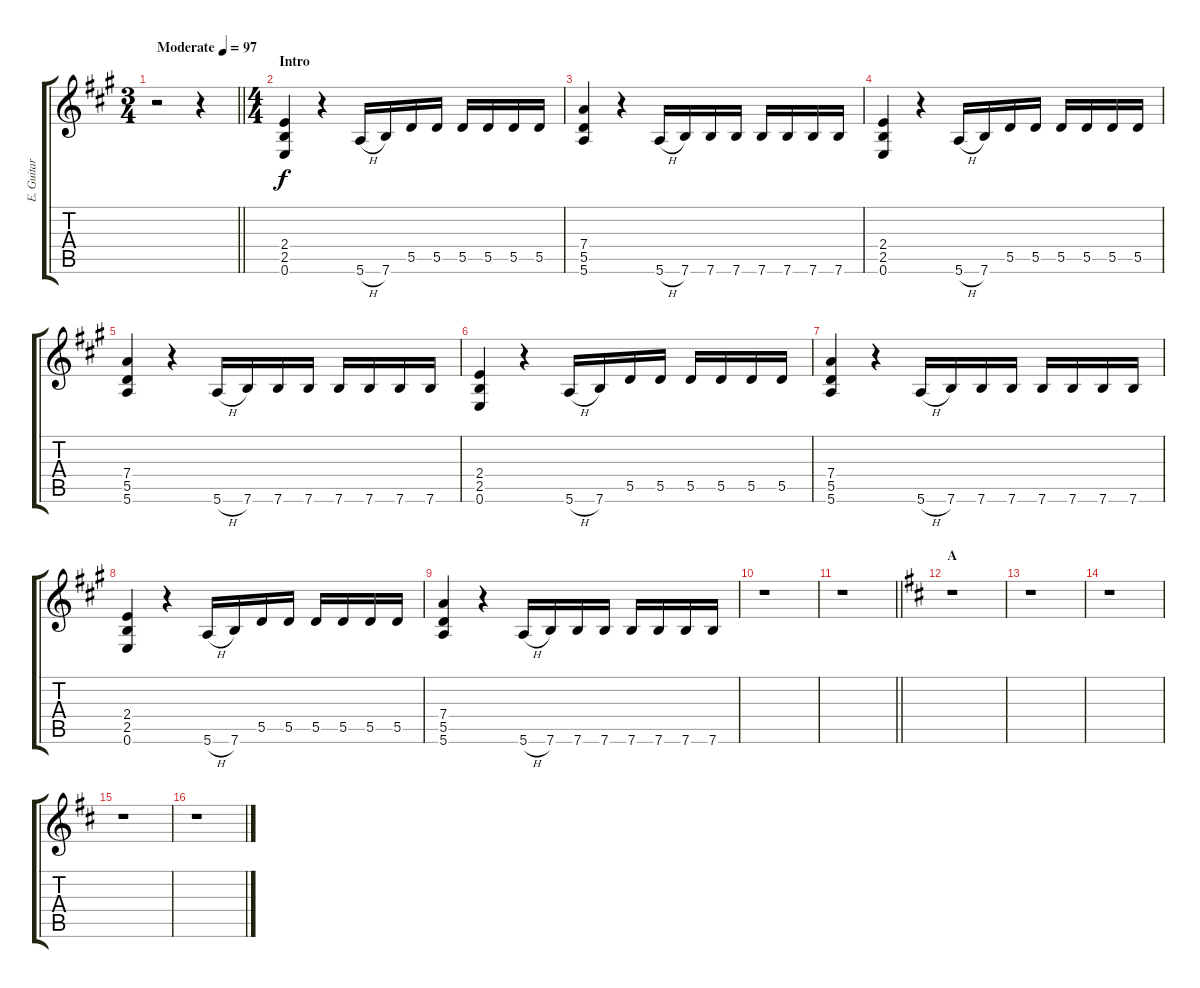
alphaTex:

\track ("E. Guitar IV" "E. Guitar ") {instrument overdrivenguitar}
\staff {score tabs}
\tuning (E4 B3 G3 D3 A2 E2) {hide}
\ts (3 4)
\tempo (97 "Moderate")
\clef g2
\barLineRight lightlight
\ks a
r.2{dy f instrument overdrivenguitar} r.4 |
\ts (4 4)
\section ("" "Intro")
(2.4 2.5 0.6).4 r.4 5.6{h}.16 7.6.16 5.5.16 5.5.16 5.5.16 5.5.16 5.5.16 5.5.16 |
(7.4 5.5 5.6).4 r.4 5.6{h}.16 7.6.16 7.6.16 7.6.16 7.6.16 7.6.16 7.6.16 7.6.16 |
(2.4 2.5 0.6).4 r.4 5.6{h}.16 7.6.16 5.5.16 5.5.16 5.5.16 5.5.16 5.5.16 5.5.16 |
(7.4 5.5 5.6).4 r.4 5.6{h}.16 7.6.16 7.6.16 7.6.16 7.6.16 7.6.16 7.6.16 7.6.16 |
(2.4 2.5 0.6).4 r.4 5.6{h}.16 7.6.16 5.5.16 5.5.16 5.5.16 5.5.16 5.5.16 5.5.16 |
(7.4 5.5 5.6).4 r.4 5.6{h}.16 7.6.16 7.6.16 7.6.16 7.6.16 7.6.16 7.6.16 7.6.16 |
(2.4 2.5 0.6).4 r.4 5.6{h}.16 7.6.16 5.5.16 5.5.16 5.5.16 5.5.16 5.5.16 5.5.16 |
(7.4 5.5 5.6).4 r.4 5.6{h}.16 7.6.16 7.6.16 7.6.16 7.6.16 7.6.16 7.6.16 7.6.16 |
r.1 |
\barLineRight lightlight
r.1 |
\section ("" "A")
\ks d
r.1 |
r.1 |
r.1 |
r.1 |
r.1
